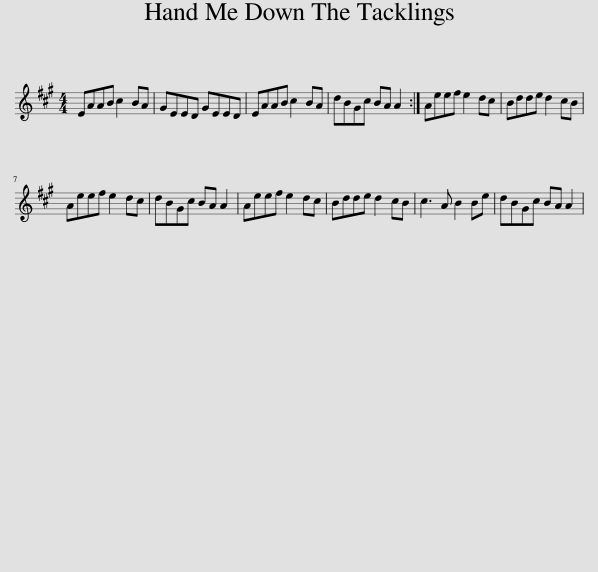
X:1
L:1/8
M:4/4
I:linebreak $
K:A
V:1 treble
V:1
 EAAB c2 BA | GEED GEED | EAAB c2 BA | dBGc BA A2 :| Aeef e2 dc | %5
 Bdde d2 cB |$ Aeef e2 dc | dBGc BA A2 | Aeef e2 dc | Bdde d2 cB | %10
 c3 A B2 Be | dBGc BA A2 | %12
